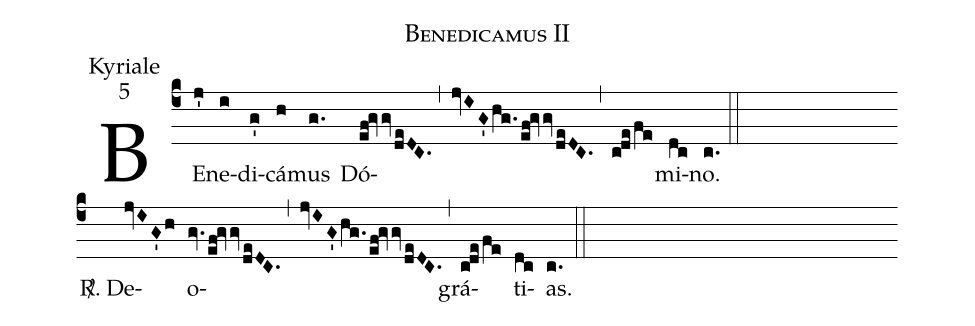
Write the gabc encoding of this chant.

name:Benedicamus II;
office-part:Kyriale;
mode:5;
%%
(c4) BE(j')ne(i)di(g')cá(h)mus(g.) Dó(ef!gvgv/deDC.)(,)(jvIG'hg./ef!gvgvdeDC.)(,)(c!de/fe)mi(dc)no.(c.) (::) (Z-)
<sp>R/</sp>. De(jvIG'h)o(gv.ef!gvgvdeDC.)(,)(jvIG'hg./ef!gvgvdeDC.) (,) grá(c!de/fe)ti(dc)as.(c.) (::)
